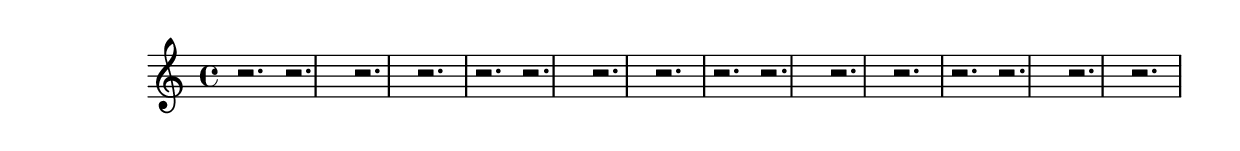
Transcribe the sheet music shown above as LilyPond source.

%%  dodicesimo_basso.ly
%%  Copyright (c) 2011 Benjamin Coudrin <benjamin.coudrin@gmail.com>
%%                All Rights Reserved
%%
%%  Copyleft :
%%  This program is free software. It comes without any warranty, to
%%  the extent permitted by applicable law. You can redistribute it
%%  and/or modify it under the terms of the Do What The Fuck You Want
%%  To Public License, Version 2, as published by Sam Hocevar. See
%%  http://sam.zoy.org/wtfpl/COPYING for more details.

\time 3/4
\relative c {
  r2.
  r2.
  r2.
  r2.
  r2.
  r2.
  r2.
  r2. 
  r2.
  r2.
  r2.
  r2.
  r2.
  r2.
  r2.
  r2. 
}